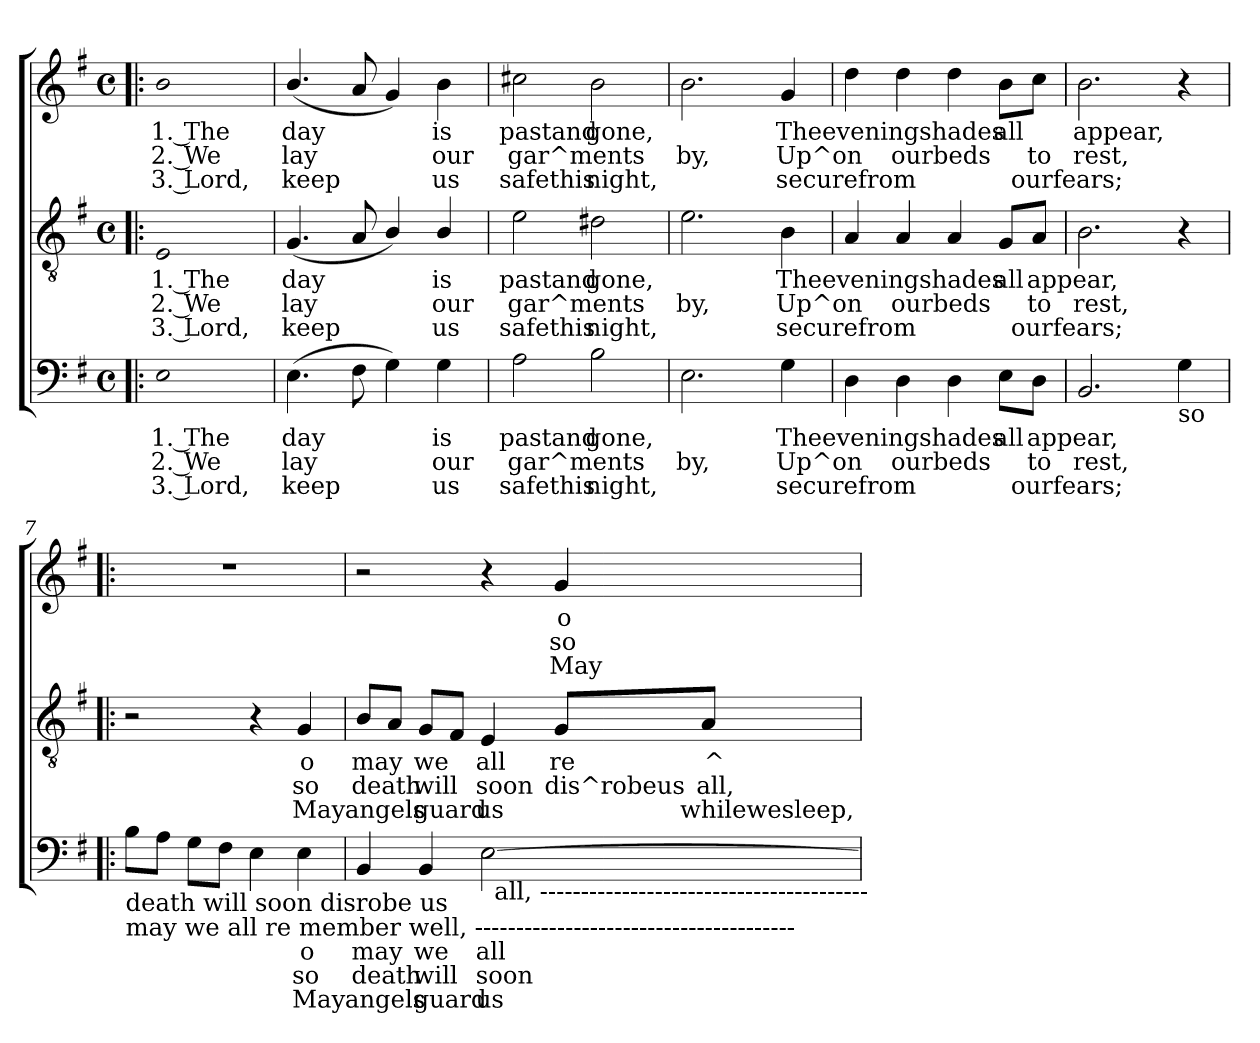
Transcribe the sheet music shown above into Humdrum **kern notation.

**kern	**text	**text	**text	**kern	**text	**text	**text	**kern	**text	**text	**text
*part3	*part3	*part3	*part3	*part2	*part2	*part2	*part2	*part1	*part1	*part1	*part1
*staff3	*staff3	*staff3	*staff3	*staff2	*staff2	*staff2	*staff2	*staff1	*staff1	*staff1	*staff1
*clefF4	*	*	*	*clefGv2	*	*	*	*clefG2	*	*	*
*k[f#]	*	*	*	*k[f#]	*	*	*	*k[f#]	*	*	*
*G:	*	*	*	*G:	*	*	*	*G:	*	*	*
*M4/4	*	*	*	*M4/4	*	*	*	*M4/4	*	*	*
*met(c)	*	*	*	*met(c)	*	*	*	*met(c)	*	*	*
=1!|:	=1!|:	=1!|:	=1!|:	=1!|:	=1!|:	=1!|:	=1!|:	=1!|:	=1!|:	=1!|:	=1!|:
!LO:N:head=open	!LO:LY:a:rj	!LO:LY:a:rj	!LO:LY:a:rj	!LO:N:head=open	!LO:LY:b:rj	!LO:LY:b:rj	!LO:LY:b:rj	!LO:N:head=open	!LO:LY:b:rj	!LO:LY:b:rj	!LO:LY:b:rj
1E	1. The	2. We	3. Lord,	1E	1. The	2. We	3. Lord,	1b	1. The	2. We	3. Lord,
=2	=2	=2	=2	=2	=2	=2	=2	=2	=2	=2	=2
!LO:N:head=solid	!LO:LY:a	!LO:LY:a	!LO:LY:a	!LO:N:head=solid	!LO:LY:b	!LO:LY:b	!LO:LY:b	!LO:N:head=solid	!LO:LY:b	!LO:LY:b	!LO:LY:b
(>4.E\	day	lay	keep	(<4.G/	day	lay	keep	(<4.b/	day	lay	keep
!LO:N:head=solid	!	!	!	!	!	!	!	!	!	!	!
8F#\	.	.	.	8A/	.	.	.	8a/	.	.	.
!LO:N:head=solid	!	!	!	!LO:N:head=solid	!	!	!	!LO:N:head=solid	!	!	!
4G\)	.	.	.	4B/)	.	.	.	4g/)	.	.	.
!LO:N:head=solid	!LO:LY:a	!LO:LY:a	!LO:LY:a	!LO:N:head=solid	!LO:LY:b	!LO:LY:b	!LO:LY:b	!LO:N:head=solid	!LO:LY:b	!LO:LY:b	!LO:LY:b
4G\	is	our	us	4B/	is	our	us	4b\	is	our	us
=3	=3	=3	=3	=3	=3	=3	=3	=3	=3	=3	=3
!	!LO:LY:a	!LO:LY:a	!LO:LY:a	!LO:N:head=open	!LO:LY:b	!LO:LY:b	!LO:LY:b	!	!LO:LY:b	!LO:LY:b	!LO:LY:b
2A\	pastand	gar^ments	safethis	2e\	pastand	gar^ments	safethis	2cc#X\	pastand	gar^ments	safethis
!LO:N:head=open	!LO:LY:a	!	!LO:LY:a	!	!LO:LY:b	!	!LO:LY:b	!LO:N:head=open	!LO:LY:b	!	!LO:LY:b
2B\	gone,	.	night,	2d#X\	gone,	.	night,	2b\	gone,	.	night,
=4	=4	=4	=4	=4	=4	=4	=4	=4	=4	=4	=4
!LO:N:head=open	!	!LO:LY:a	!	!LO:N:head=open	!	!LO:LY:b	!	!LO:N:head=open	!	!LO:LY:b	!
2.E\	.	by,	.	2.e\	.	by,	.	2.b\	.	by,	.
!LO:N:head=solid	!LO:LY:a	!LO:LY:a	!LO:LY:a	!LO:N:head=solid	!LO:LY:b	!LO:LY:b	!LO:LY:b	!LO:N:head=solid	!LO:LY:b	!LO:LY:b	!LO:LY:b
4G\	Theeveningshades	Up^on	securefrom	4B\	Theeveningshades	Up^on	securefrom	4g</	Theeveningshades	Up^on	securefrom
=5	=5	=5	=5	=5	=5	=5	=5	=5	=5	=5	=5
4D\	.	.	.	4A/	.	.	.	4dd\	.	.	.
!	!	!LO:LY:a	!	!	!	!LO:LY:b	!	!	!	!LO:LY:b	!
4D\	.	ourbeds	.	4A/	.	ourbeds	.	4dd\	.	ourbeds	.
4D\	.	.	.	4A/	.	.	.	4dd\	.	.	.
!LO:N:head=solid	!LO:LY:a:rj	!	!	!LO:N:head=solid	!LO:LY:b:rj	!	!	!LO:N:head=solid	!LO:LY:b:rj	!	!
8E\L	all	.	.	8G/L	all	.	.	8b\L	all	.	.
!	!LO:LY:a	!LO:LY:a	!LO:LY:a	!	!LO:LY:b	!LO:LY:b	!LO:LY:b	!LO:N:head=solid	!	!LO:LY:b	!LO:LY:b
8D\J	appear,	to	ourfears;	8A/J	appear,	to	ourfears;	8cc\J	.	to	ourfears;
=6	=6	=6	=6	=6	=6	=6	=6	=6	=6	=6	=6
!LO:N:head=open	!	!LO:LY:a	!	!LO:N:head=open	!	!LO:LY:b	!	!LO:N:head=open	!LO:LY:b	!LO:LY:b	!
2.BB/	.	rest,	.	2.B\	.	rest,	.	2.b\	appear,	rest,	.
!LO:TX:b:t=so	!	!	!	!	!	!	!	!	!	!	!
!LO:N:head=solid	!	!	!	!	!	!	!	!	!	!	!
4G>\	.	.	.	4r	.	.	.	4r	.	.	.
=7!|:	=7!|:	=7!|:	=7!|:	=7!|:	=7!|:	=7!|:	=7!|:	=7!|:	=7!|:	=7!|:	=7!|:
!LO:TX:b:t=death will soon disrobe us	!	!	!	!	!	!	!	!	!	!	!
!LO:TX:b:t=may we all re member well, ---------------------------------------	!	!	!	!	!	!	!	!	!	!	!
!LO:N:head=solid	!	!	!	!	!	!	!	!	!	!	!
8B\L	.	.	.	2r	.	.	.	1r	.	.	.
8A\J	.	.	.	.	.	.	.	.	.	.	.
!LO:N:head=solid	!	!	!	!	!	!	!	!	!	!	!
8G\L	.	.	.	.	.	.	.	.	.	.	.
!LO:N:head=solid	!	!	!	!	!	!	!	!	!	!	!
8F#\J	.	.	.	.	.	.	.	.	.	.	.
!LO:N:head=solid	!	!	!	!	!	!	!	!	!	!	!
4E\	.	.	.	4r	.	.	.	.	.	.	.
!LO:N:head=solid	!LO:LY:a	!LO:LY:a	!LO:LY:a	!LO:N:head=solid	!LO:LY:b	!LO:LY:b	!LO:LY:b	!	!	!	!
4E\	o	so	May	4G/	o	so	May	.	.	.	.
=8	=8	=8	=8	=8	=8	=8	=8	=8	=8	=8	=8
!LO:N:head=solid	!LO:LY:a	!LO:LY:a	!LO:LY:a	!LO:N:head=solid	!LO:LY:b	!LO:LY:b	!LO:LY:b	!	!	!	!
*^	*	*	*	*	*	*	*	*	*	*	*
4BB/	2ryy	may	death	angels	8B/L	may	death	angels	2r	.	.	.
.	.	.	.	.	8A/J	.	.	.	.	.	.	.
!LO:N:head=solid	!	!LO:LY:a	!LO:LY:a	!LO:LY:a	!LO:N:head=solid	!LO:LY:b	!LO:LY:b	!LO:LY:b	!	!	!	!
4BB/	.	we	will	guard	8G/L	we	will	guard	.	.	.	.
!	!	!	!	!	!LO:N:head=solid	!	!	!	!	!	!	!
.	.	.	.	.	8F#/J	.	.	.	.	.	.	.
!LO:N:head=open	!	!LO:LY:a	!LO:LY:a	!LO:LY:a	!LO:N:head=solid	!LO:LY:b	!LO:LY:b	!LO:LY:b	!	!	!	!
[>2E\	32ryy	all	soon	us	4E/	all	soon	us	4r	.	.	.
!	!LO:TX:b:t=all, ----------------------------------------	!	!	!	!	!	!	!	!	!	!	!
.	4...ryy	.	.	.	.	.	.	.	.	.	.	.
!	!	!	!	!	!LO:N:head=solid	!LO:LY:b	!LO:LY:b	!	!LO:N:head=solid	!LO:LY:b	!LO:LY:b	!LO:LY:b
.	.	.	.	.	8G/L	re	dis^robeus	.	4g/	o	so	May
!	!	!	!	!	!	!LO:LY:b	!LO:LY:b	!LO:LY:b	!	!	!	!
.	.	.	.	.	8A/J	^	all,	whilewesleep,	.	.	.	.
*v	*v	*	*	*	*	*	*	*	*	*	*	*
=	=	=	=	=	=	=	=	=	=	=	=
*-	*-	*-	*-	*-	*-	*-	*-	*-	*-	*-	*-
